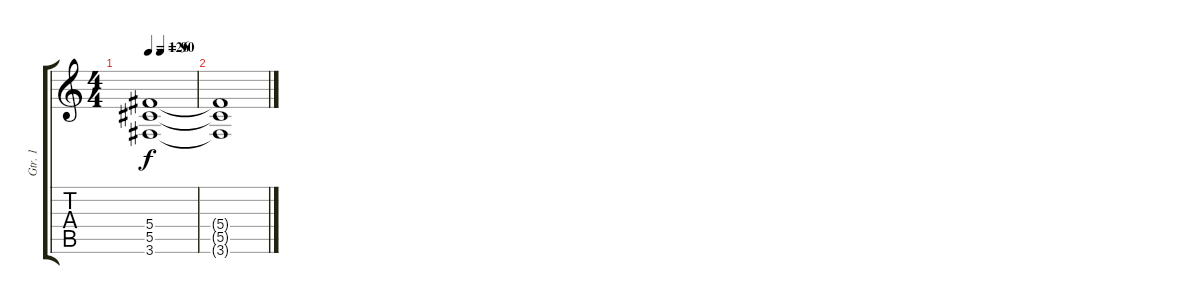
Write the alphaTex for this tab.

\track ("Gtr. 1" "Gtr. 1") {instrument distortionguitar}
\staff {score tabs}
\tuning (Eb4 Bb3 Gb3 Db3 Ab2 Eb2) {hide}
\ts (4 4)
\tempo 126
\tempo (90 0.25)
\clef g2
\ks c
(5.4 5.5 3.6).1{dy f} |
(5.4{t} 5.5{t} 3.6{t}).1
